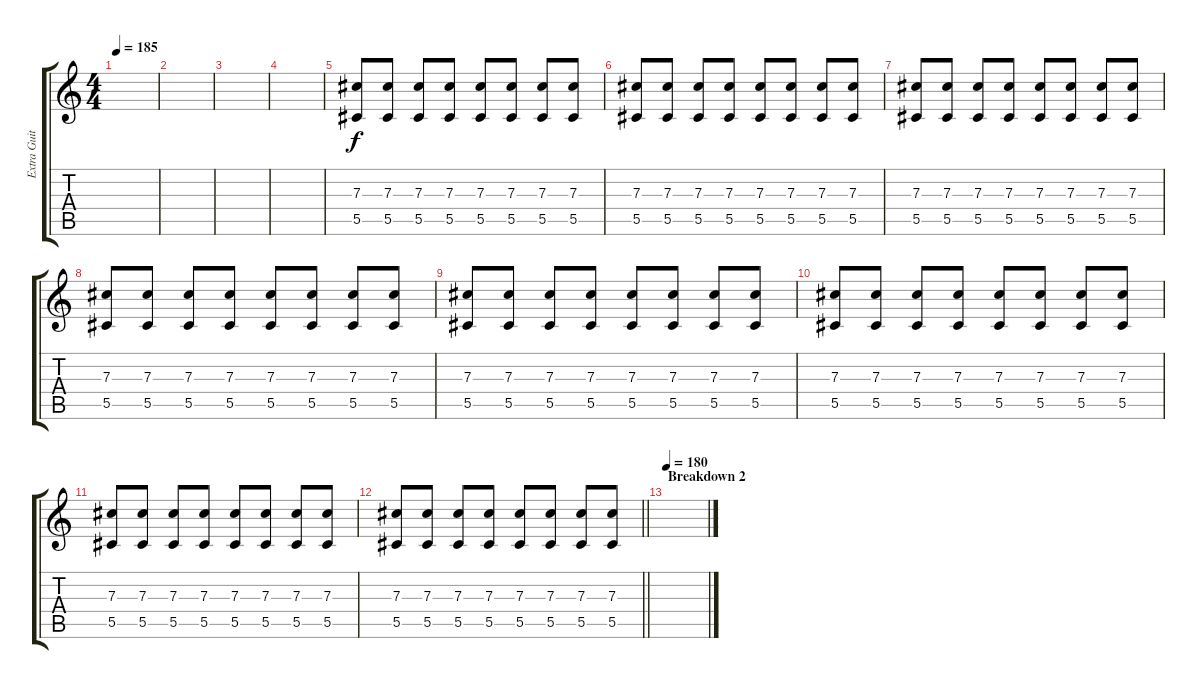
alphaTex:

\track ("Extra Guitar 1" "Extra Guit") {instrument distortionguitar}
\staff {score tabs}
\tuning (Eb4 Bb3 Gb3 Db3 Ab2 Db2) {hide}
\ts (4 4)
\tempo 185
\clef g2
\ks c
|
|
|
|
(7.3 5.5).8{volume 9} (7.3 5.5).8 (7.3 5.5).8 (7.3 5.5).8 (7.3 5.5).8 (7.3 5.5).8 (7.3 5.5).8 (7.3 5.5).8 |
(7.3 5.5).8 (7.3 5.5).8 (7.3 5.5).8 (7.3 5.5).8 (7.3 5.5).8 (7.3 5.5).8 (7.3 5.5).8 (7.3 5.5).8 |
(7.3 5.5).8 (7.3 5.5).8 (7.3 5.5).8 (7.3 5.5).8 (7.3 5.5).8 (7.3 5.5).8 (7.3 5.5).8 (7.3 5.5).8 |
(7.3 5.5).8 (7.3 5.5).8 (7.3 5.5).8 (7.3 5.5).8 (7.3 5.5).8 (7.3 5.5).8 (7.3 5.5).8 (7.3 5.5).8 |
(7.3 5.5).8 (7.3 5.5).8 (7.3 5.5).8 (7.3 5.5).8 (7.3 5.5).8 (7.3 5.5).8 (7.3 5.5).8 (7.3 5.5).8 |
(7.3 5.5).8 (7.3 5.5).8 (7.3 5.5).8 (7.3 5.5).8 (7.3 5.5).8 (7.3 5.5).8 (7.3 5.5).8 (7.3 5.5).8 |
(7.3 5.5).8 (7.3 5.5).8 (7.3 5.5).8 (7.3 5.5).8 (7.3 5.5).8 (7.3 5.5).8 (7.3 5.5).8 (7.3 5.5).8 |
\barLineRight lightlight
(7.3 5.5).8 (7.3 5.5).8 (7.3 5.5).8 (7.3 5.5).8 (7.3 5.5).8 (7.3 5.5).8 (7.3 5.5).8 (7.3 5.5).8 |
\section ("" "Breakdown 2")
\tempo 180
